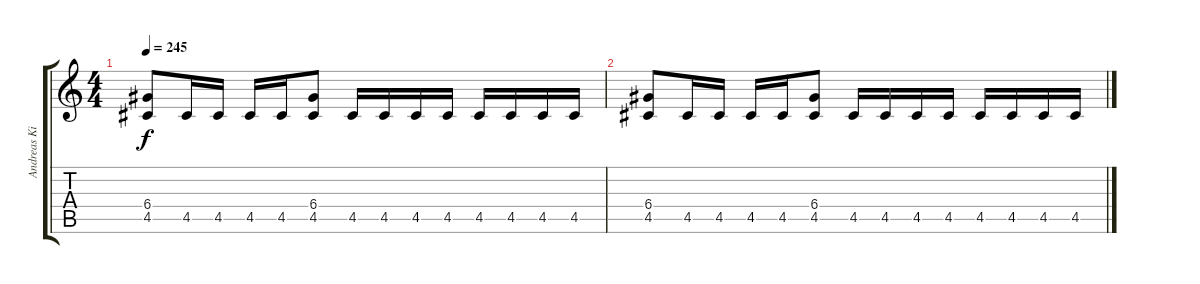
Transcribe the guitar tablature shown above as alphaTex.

\track ("Andreas Kisser" "Andreas Ki") {instrument distortionguitar}
\staff {score tabs}
\tuning (E4 B3 G3 D3 A2 E2) {hide}
\ts (4 4)
\tempo 245
\clef g2
\ks c
(6.4 4.5).8{dy f} 4.5.16 4.5.16 4.5.16 4.5.16 (6.4 4.5).8 4.5.16 4.5.16 4.5.16 4.5.16 4.5.16 4.5.16 4.5.16 4.5.16 |
(6.4 4.5).8 4.5.16 4.5.16 4.5.16 4.5.16 (6.4 4.5).8 4.5.16 4.5.16 4.5.16 4.5.16 4.5.16 4.5.16 4.5.16 4.5.16
